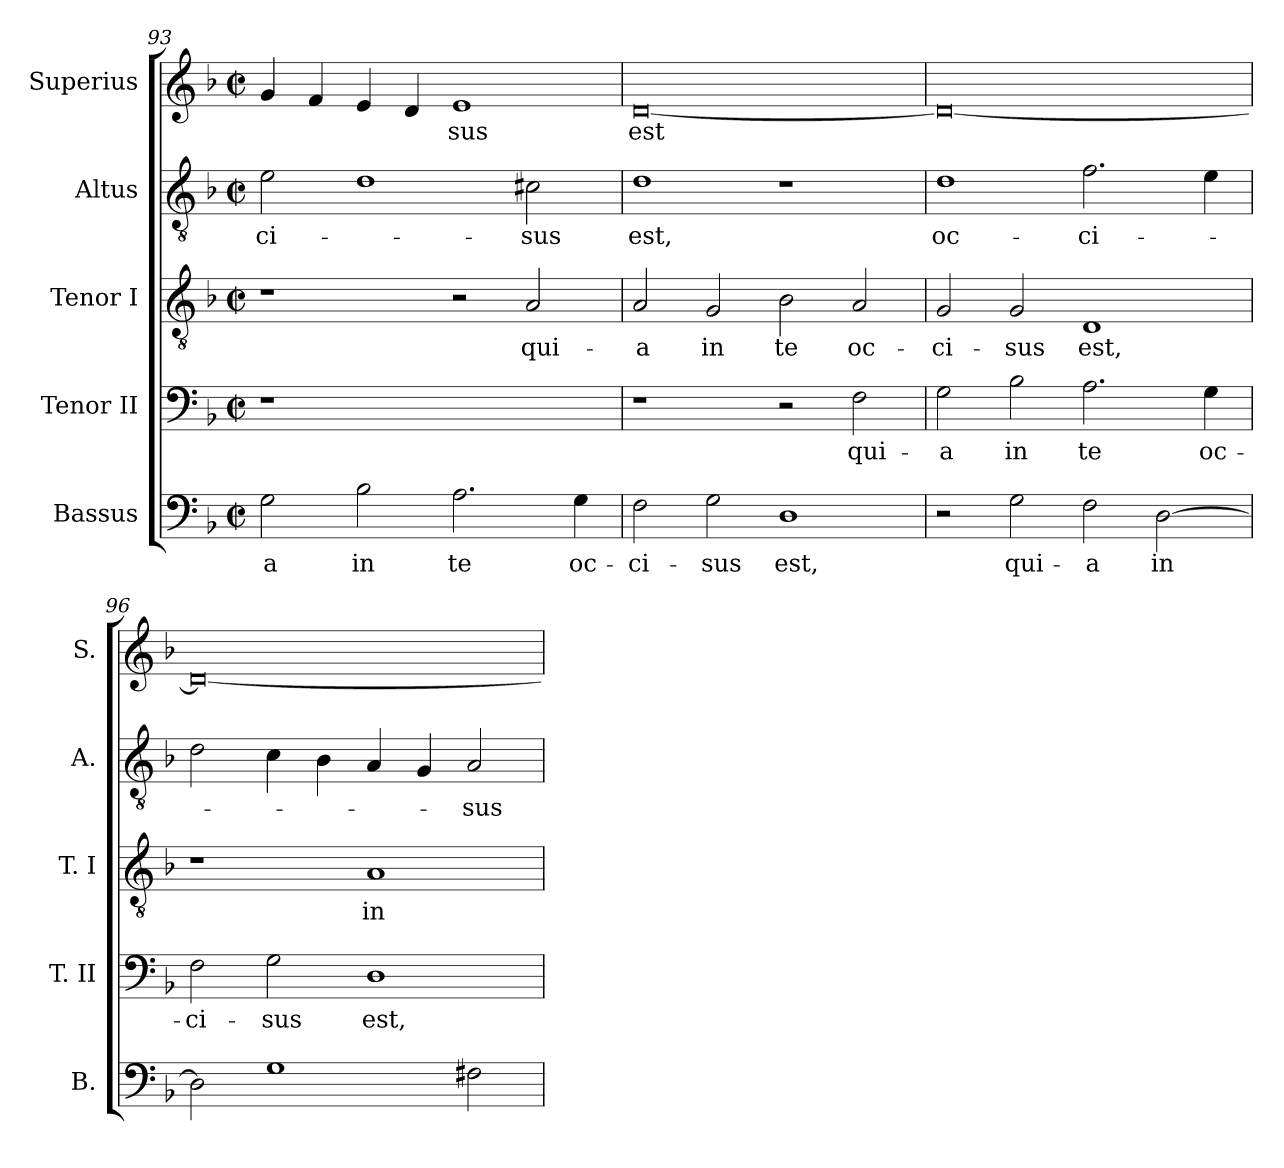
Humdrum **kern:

**kern	**text	**kern	**text	**kern	**text	**kern	**text	**kern	**text
*part5	*part5	*part4	*part4	*part3	*part3	*part2	*part2	*part1	*part1
*staff5	*staff5	*staff4	*staff4	*staff3	*staff3	*staff2	*staff2	*staff1	*staff1
*I"Bassus	*	*I"Tenor II	*	*I"Tenor I	*	*I"Altus	*	*I"Superius	*
*I'B.	*	*I'T. II	*	*I'T. I	*	*I'A.	*	*I'S.	*
!!LO:PB:g=z
*clefF4	*	*clefF4	*	*clefGv2	*	*clefGv2	*	*clefG2	*
*	*	*	*	*ITrd7c12	*	*ITrd7c12	*	*	*
*k[b-]	*	*k[b-]	*	*k[b-]	*	*k[b-]	*	*k[b-]	*
*F:	*	*F:	*	*F:	*	*F:	*	*F:	*
*M2/2	*	*M2/2	*	*M2/2	*	*M2/2	*	*M2/2	*
*met(c|)	*	*met(c|)	*	*met(c|)	*	*met(c|)	*	*met(c|)	*
=93	=93	=93	=93	=93	=93	=93	=93	=93	=93
!	!LO:LY:b:color=#000000	!LO:N:vis=1	!	!	!	!	!	!	!
!	!	!	!	!	!	!	!LO:LY:b:color=#000000	!	!
2Gi\	-a	1r	.	1r	.	2Ei\	-ci-	4gi/	.
.	.	.	.	.	.	.	.	4fi/	.
!	!LO:LY:b:color=#000000	!	!	!	!	!	!	!	!
2B-i\	in	.	.	.	.	1Di	.	4ei/	.
.	.	.	.	.	.	.	.	4di/	.
!	!LO:LY:b:color=#000000	!	!	!	!	!	!	!	!
!	!	!	!	!	!	!	!	!	!LO:LY:b:color=#000000
2.Ai\	te	1ryy	.	2r	.	.	.	1ei	-sus
!	!	!	!	!	!LO:LY:b:color=#000000	!	!	!	!
!	!	!	!	!	!	!	!LO:LY:b:color=#000000	!	!
.	.	.	.	2AAi/	qui-	2C#Xi\	-sus	.	.
!	!LO:LY:b:color=#000000	!	!	!	!	!	!	!	!
4Gi\	oc-	.	.	.	.	.	.	.	.
=94	=94	=94	=94	=94	=94	=94	=94	=94	=94
!	!LO:LY:b:color=#000000	!	!	!	!	!	!	!	!
!	!	!	!	!	!LO:LY:b:color=#000000	!	!	!	!
!	!	!	!	!	!	!	!LO:LY:b:color=#000000	!	!
!	!	!	!	!	!	!	!	!	!LO:LY:b:color=#000000
2Fi\	-ci-	1r	.	2AAi/	-a	1Di	est,	[<0di	est
!	!LO:LY:b:color=#000000	!	!	!	!	!	!	!	!
!	!	!	!	!	!LO:LY:b:color=#000000	!	!	!	!
2Gi\	-sus	.	.	2GGi/	in	.	.	.	.
!	!LO:LY:b:color=#000000	!	!	!	!	!	!	!	!
!	!	!	!	!	!LO:LY:b:color=#000000	!	!	!	!
1Di	est,	2r	.	2BB-i\	te	1r	.	.	.
!	!	!	!LO:LY:b:color=#000000	!	!	!	!	!	!
!	!	!	!	!	!LO:LY:b:color=#000000	!	!	!	!
.	.	2Fi\	qui-	2AAi/	oc-	.	.	.	.
=95	=95	=95	=95	=95	=95	=95	=95	=95	=95
!	!	!	!LO:LY:b:color=#000000	!	!	!	!	!	!
!	!	!	!	!	!LO:LY:b:color=#000000	!	!	!	!
!	!	!	!	!	!	!	!LO:LY:b:color=#000000	!	!
2r	.	2Gi\	-a	2GGi/	-ci-	1Di	oc-	0di_<	.
!	!LO:LY:b:color=#000000	!	!	!	!	!	!	!	!
!	!	!	!LO:LY:b:color=#000000	!	!	!	!	!	!
!	!	!	!	!	!LO:LY:b:color=#000000	!	!	!	!
2Gi\	qui-	2B-i\	in	2GGi/	-sus	.	.	.	.
!	!LO:LY:b:color=#000000	!	!	!	!	!	!	!	!
!	!	!	!LO:LY:b:color=#000000	!	!	!	!	!	!
!	!	!	!	!	!LO:LY:b:color=#000000	!	!	!	!
!	!	!	!	!	!	!	!LO:LY:b:color=#000000	!	!
2Fi\	-a	2.Ai\	te	1DDi	est,	2.Fi\	-ci-	.	.
!	!LO:LY:b:color=#000000	!	!	!	!	!	!	!	!
[>2Di\	in	.	.	.	.	.	.	.	.
!	!	!	!LO:LY:b:color=#000000	!	!	!	!	!	!
.	.	4Gi\	oc-	.	.	4Ei\	.	.	.
=96	=96	=96	=96	=96	=96	=96	=96	=96	=96
!	!	!	!LO:LY:b:color=#000000	!	!	!	!	!	!
2Di\]	.	2Fi\	-ci-	1r	.	2Di\	.	0di_<	.
!	!	!	!LO:LY:b:color=#000000	!	!	!	!	!	!
1Gi	.	2Gi\	-sus	.	.	4Ci\	.	.	.
.	.	.	.	.	.	4BB-i\	.	.	.
!	!	!	!LO:LY:b:color=#000000	!	!	!	!	!	!
!	!	!	!	!	!LO:LY:b:color=#000000	!	!	!	!
.	.	1Di	est,	1AAi	in	4AAi/	.	.	.
.	.	.	.	.	.	4GGi/	.	.	.
!	!	!	!	!	!	!	!LO:LY:b:color=#000000	!	!
2F#Xi\	.	.	.	.	.	2AAi/	-sus	.	.
=	=	=	=	=	=	=	=	=	=
*-	*-	*-	*-	*-	*-	*-	*-	*-	*-
